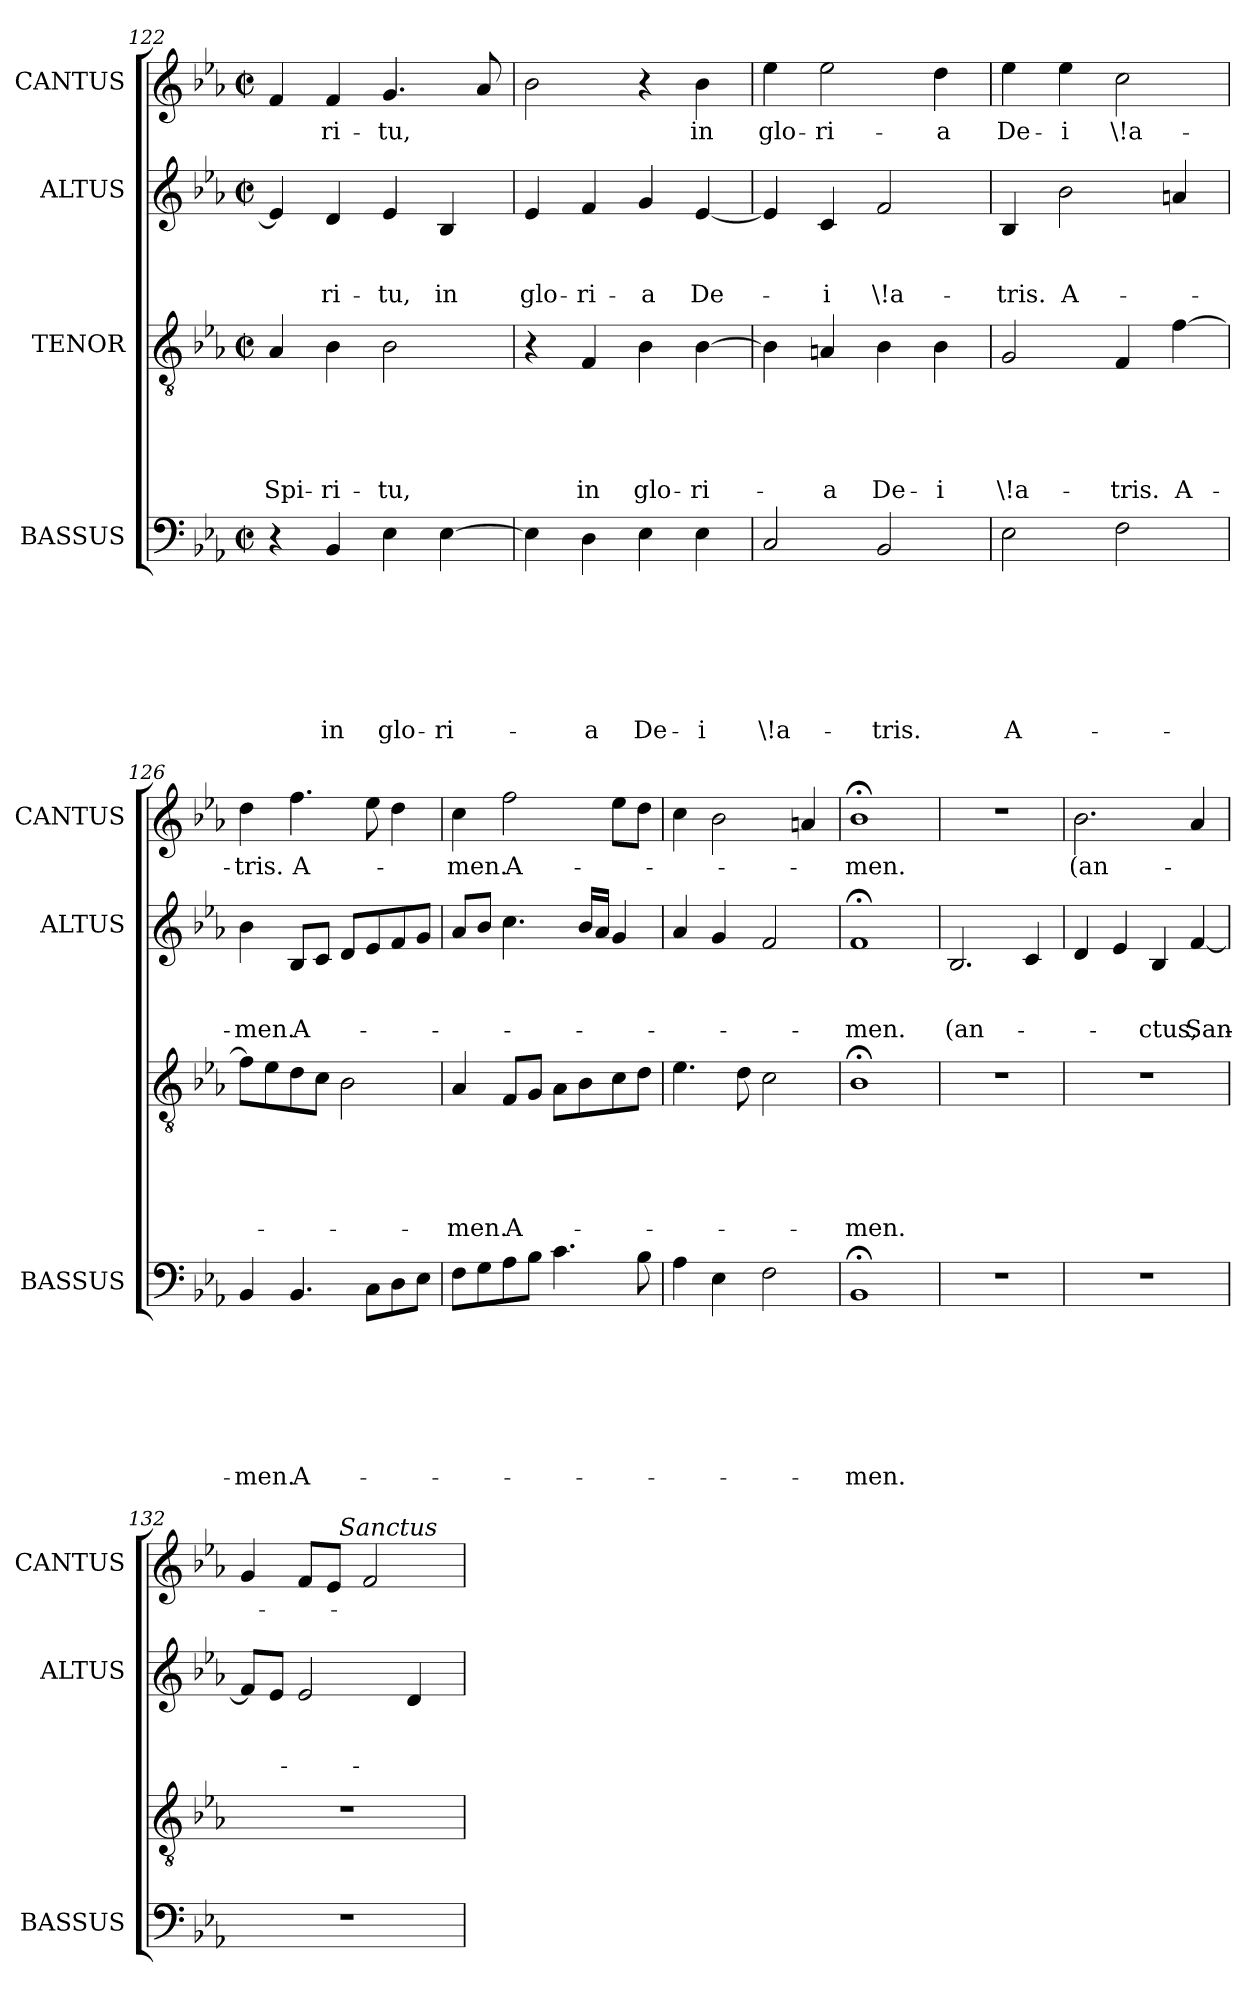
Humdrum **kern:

**kern	**text	**text	**text	**text	**text	**text	**text	**kern	**text	**text	**text	**text	**text	**kern	**text	**text	**text	**kern	**text
*part4	*part4	*part4	*part4	*part4	*part4	*part4	*part4	*part3	*part3	*part3	*part3	*part3	*part3	*part2	*part2	*part2	*part2	*part1	*part1
*staff4	*staff4	*staff4	*staff4	*staff4	*staff4	*staff4	*staff4	*staff3	*staff3	*staff3	*staff3	*staff3	*staff3	*staff2	*staff2	*staff2	*staff2	*staff1	*staff1
*I"BASSUS	*	*	*	*	*	*	*	*I"TENOR	*	*	*	*	*	*I"ALTUS	*	*	*	*I"CANTUS	*
*I'BASSUS	*	*	*	*	*	*	*	*	*	*	*	*	*	*I'ALTUS	*	*	*	*I'CANTUS	*
*clefF4	*	*	*	*	*	*	*	*clefGv2	*	*	*	*	*	*clefG2	*	*	*	*clefG2	*
*k[b-e-a-]	*	*	*	*	*	*	*	*k[b-e-a-]	*	*	*	*	*	*k[b-e-a-]	*	*	*	*k[b-e-a-]	*
*E-:	*	*	*	*	*	*	*	*E-:	*	*	*	*	*	*E-:	*	*	*	*E-:	*
*M2/2	*	*	*	*	*	*	*	*M2/2	*	*	*	*	*	*M2/2	*	*	*	*M2/2	*
*met(c|)	*	*	*	*	*	*	*	*met(c|)	*	*	*	*	*	*met(c|)	*	*	*	*met(c|)	*
=122	=122	=122	=122	=122	=122	=122	=122	=122	=122	=122	=122	=122	=122	=122	=122	=122	=122	=122	=122
!	!	!	!	!	!	!	!	!	!	!	!	!	!LO:LY:b	!	!	!	!	!	!
4r	.	.	.	.	.	.	.	4A-/	.	.	.	.	Spi-	4e-/]	.	.	.	4f/	.
!	!	!	!	!	!	!	!LO:LY:b	!	!	!	!	!	!LO:LY:b	!	!	!	!LO:LY:b	!	!LO:LY:b
4BB-/	.	.	.	.	.	.	in	4B-\	.	.	.	.	-ri-	4d/	.	.	-ri-	4f/	-ri-
!	!	!	!	!	!	!	!LO:LY:b	!	!	!	!	!	!LO:LY:b	!	!	!	!LO:LY:b	!	!LO:LY:b
4E-\	.	.	.	.	.	.	glo-	2B-\	.	.	.	.	-tu,	4e-/	.	.	-tu,	4.g/	-tu,
!	!	!	!	!	!	!	!LO:LY:b	!	!	!	!	!	!	!	!	!	!LO:LY:b	!	!
[>4E-\	.	.	.	.	.	.	-ri-	.	.	.	.	.	.	4B-/	.	.	in	.	.
.	.	.	.	.	.	.	.	.	.	.	.	.	.	.	.	.	.	8a-/	.
=123	=123	=123	=123	=123	=123	=123	=123	=123	=123	=123	=123	=123	=123	=123	=123	=123	=123	=123	=123
!	!	!	!	!	!	!	!	!	!	!	!	!	!	!	!	!	!LO:LY:b	!	!
4E-\]	.	.	.	.	.	.	.	4r	.	.	.	.	.	4e-/	.	.	glo-	2b-\	.
!	!	!	!	!	!	!	!LO:LY:b	!	!	!	!	!	!LO:LY:b	!	!	!	!LO:LY:b	!	!
4D\	.	.	.	.	.	.	-a	4F/	.	.	.	.	in	4f/	.	.	-ri-	.	.
!	!	!	!	!	!	!	!LO:LY:b	!	!	!	!	!	!LO:LY:b	!	!	!	!LO:LY:b	!	!
4E-\	.	.	.	.	.	.	De-	4B-\	.	.	.	.	glo-	4g/	.	.	-a	4r	.
!	!	!	!	!	!	!	!LO:LY:b	!	!	!	!	!	!LO:LY:b	!	!	!	!LO:LY:b	!	!LO:LY:b
4E-\	.	.	.	.	.	.	-i	[>4B-\	.	.	.	.	-ri-	[<4e-/	.	.	De-	4b-\	in
=124	=124	=124	=124	=124	=124	=124	=124	=124	=124	=124	=124	=124	=124	=124	=124	=124	=124	=124	=124
!	!	!	!	!	!	!	!LO:LY:b	!	!	!	!	!	!	!	!	!	!	!	!LO:LY:b
2C/	.	.	.	.	.	.	\!a-	4B-\]	.	.	.	.	.	4e-/]	.	.	.	4ee-\	glo-
!	!	!	!	!	!	!	!	!	!	!	!	!	!LO:LY:b	!	!	!	!LO:LY:b	!	!LO:LY:b
.	.	.	.	.	.	.	.	4An/	.	.	.	.	-a	4c/	.	.	-i	2ee-\	-ri-
!	!	!	!	!	!	!	!LO:LY:b	!	!	!	!	!	!LO:LY:b	!	!	!	!LO:LY:b	!	!
2BB-/	.	.	.	.	.	.	-tris.	4B-\	.	.	.	.	De-	2f/	.	.	\!a-	.	.
!	!	!	!	!	!	!	!	!	!	!	!	!	!LO:LY:b	!	!	!	!	!	!LO:LY:b
.	.	.	.	.	.	.	.	4B-\	.	.	.	.	-i	.	.	.	.	4dd\	-a
!!LO:PB:g=z
=125	=125	=125	=125	=125	=125	=125	=125	=125	=125	=125	=125	=125	=125	=125	=125	=125	=125	=125	=125
!	!	!	!	!	!	!	!LO:LY:b	!	!	!	!	!	!LO:LY:b	!	!	!	!LO:LY:b	!	!LO:LY:b
2E-\	.	.	.	.	.	.	A-	2G/	.	.	.	.	\!a-	4B-/	.	.	-tris.	4ee-\	De-
!	!	!	!	!	!	!	!	!	!	!	!	!	!	!	!	!	!LO:LY:b	!	!LO:LY:b
.	.	.	.	.	.	.	.	.	.	.	.	.	.	2b-\	.	.	A-	4ee-\	-i
!	!	!	!	!	!	!	!	!	!	!	!	!	!LO:LY:b	!	!	!	!	!	!LO:LY:b
2F\	.	.	.	.	.	.	.	4F/	.	.	.	.	-tris.	.	.	.	.	2cc\	\!a-
!	!	!	!	!	!	!	!	!	!	!	!	!	!LO:LY:b	!	!	!	!	!	!
.	.	.	.	.	.	.	.	[>4f\	.	.	.	.	A-	4an/	.	.	.	.	.
=126	=126	=126	=126	=126	=126	=126	=126	=126	=126	=126	=126	=126	=126	=126	=126	=126	=126	=126	=126
!	!	!	!	!	!	!	!LO:LY:b	!	!	!	!	!	!	!	!	!	!LO:LY:b	!	!LO:LY:b
4BB-/	.	.	.	.	.	.	-men.	8f\L]	.	.	.	.	.	4b-\	.	.	-men.	4dd\	-tris.
.	.	.	.	.	.	.	.	8e-\	.	.	.	.	.	.	.	.	.	.	.
!	!	!	!	!	!	!	!LO:LY:b	!	!	!	!	!	!	!	!	!	!LO:LY:b	!	!LO:LY:b
4.BB-/	.	.	.	.	.	.	A-	8d\	.	.	.	.	.	8B-/L	.	.	A-	4.ff\	A-
.	.	.	.	.	.	.	.	8c\J	.	.	.	.	.	8c/J	.	.	.	.	.
.	.	.	.	.	.	.	.	2B-\	.	.	.	.	.	8d/L	.	.	.	.	.
8C\L	.	.	.	.	.	.	.	.	.	.	.	.	.	8e-/	.	.	.	8ee-\	.
8D\	.	.	.	.	.	.	.	.	.	.	.	.	.	8f/	.	.	.	4dd\	.
8E-\J	.	.	.	.	.	.	.	.	.	.	.	.	.	8g/J	.	.	.	.	.
=127	=127	=127	=127	=127	=127	=127	=127	=127	=127	=127	=127	=127	=127	=127	=127	=127	=127	=127	=127
!	!	!	!	!	!	!	!	!	!	!	!	!	!LO:LY:b	!	!	!	!	!	!LO:LY:b
8F\L	.	.	.	.	.	.	.	4A-/	.	.	.	.	-men.	8a-/L	.	.	.	4cc\	-men.
8G\	.	.	.	.	.	.	.	.	.	.	.	.	.	8b-/J	.	.	.	.	.
!	!	!	!	!	!	!	!	!	!	!	!	!	!LO:LY:b	!	!	!	!	!	!LO:LY:b
8A-\	.	.	.	.	.	.	.	8F/L	.	.	.	.	A-	4.cc\	.	.	.	2ff\	A-
8B-\J	.	.	.	.	.	.	.	8G/J	.	.	.	.	.	.	.	.	.	.	.
4.c\	.	.	.	.	.	.	.	8A-\L	.	.	.	.	.	.	.	.	.	.	.
.	.	.	.	.	.	.	.	8B-\	.	.	.	.	.	16b-/LL	.	.	.	.	.
.	.	.	.	.	.	.	.	.	.	.	.	.	.	16a-/JJ	.	.	.	.	.
.	.	.	.	.	.	.	.	8c\	.	.	.	.	.	4g/	.	.	.	8ee-\L	.
8B-\	.	.	.	.	.	.	.	8d\J	.	.	.	.	.	.	.	.	.	8dd\J	.
=128	=128	=128	=128	=128	=128	=128	=128	=128	=128	=128	=128	=128	=128	=128	=128	=128	=128	=128	=128
4A-\	.	.	.	.	.	.	.	4.e-\	.	.	.	.	.	4a-/	.	.	.	4cc\	.
4E-\	.	.	.	.	.	.	.	.	.	.	.	.	.	4g/	.	.	.	2b-\	.
.	.	.	.	.	.	.	.	8d\	.	.	.	.	.	.	.	.	.	.	.
2F\	.	.	.	.	.	.	.	2c\	.	.	.	.	.	2f/	.	.	.	.	.
.	.	.	.	.	.	.	.	.	.	.	.	.	.	.	.	.	.	4an/	.
=129	=129	=129	=129	=129	=129	=129	=129	=129	=129	=129	=129	=129	=129	=129	=129	=129	=129	=129	=129
!	!	!	!	!	!	!	!LO:LY:b	!	!	!	!	!	!LO:LY:b	!	!	!	!LO:LY:b	!	!LO:LY:b
1BB-;	.	.	.	.	.	.	-men.	1B-;<	.	.	.	.	-men.	1f;	.	.	-men.	1b-;<	-men.
!!LO:LB:g=z
=130!	=130!	=130!	=130!	=130!	=130!	=130!	=130!	=130!	=130!	=130!	=130!	=130!	=130!	=130!	=130!	=130!	=130!	=130!	=130!
!	!	!	!	!	!	!	!	!	!	!	!	!	!	!	!	!	!LO:LY:b	!	!
1r	.	.	.	.	.	.	.	1r	.	.	.	.	.	2.B-/	.	.	(an-	1r	.
.	.	.	.	.	.	.	.	.	.	.	.	.	.	4c/	.	.	.	.	.
=131	=131	=131	=131	=131	=131	=131	=131	=131	=131	=131	=131	=131	=131	=131	=131	=131	=131	=131	=131
!	!	!	!	!	!	!	!	!	!	!	!	!	!	!	!	!	!	!	!LO:LY:b
1r	.	.	.	.	.	.	.	1r	.	.	.	.	.	4d/	.	.	.	2.b-\	(an-
.	.	.	.	.	.	.	.	.	.	.	.	.	.	4e-/	.	.	.	.	.
!	!	!	!	!	!	!	!	!	!	!	!	!	!	!	!	!	!LO:LY:b	!	!
.	.	.	.	.	.	.	.	.	.	.	.	.	.	4B-/	.	.	-ctus,	.	.
!	!	!	!	!	!	!	!	!	!	!	!	!	!	!	!	!	!LO:LY:b	!	!
.	.	.	.	.	.	.	.	.	.	.	.	.	.	[<4f/	.	.	San-	4a-/	.
=132	=132	=132	=132	=132	=132	=132	=132	=132	=132	=132	=132	=132	=132	=132	=132	=132	=132	=132	=132
*	*	*	*	*	*	*	*	*	*	*	*	*	*	*	*	*	*	*^	*
1r	.	.	.	.	.	.	.	1r	.	.	.	.	.	8f/L]	.	.	.	4g/	4ryy	.
.	.	.	.	.	.	.	.	.	.	.	.	.	.	8e-/J	.	.	.	.	.	.
.	.	.	.	.	.	.	.	.	.	.	.	.	.	2e-/	.	.	.	8f/L	8ryy	.
.	.	.	.	.	.	.	.	.	.	.	.	.	.	.	.	.	.	8e-/J	32ryy	.
!	!	!	!	!	!	!	!	!	!	!	!	!	!	!	!	!	!	!	!LO:TX:a:i:t=Sanctus	!
.	.	.	.	.	.	.	.	.	.	.	.	.	.	.	.	.	.	.	2ryy	.
.	.	.	.	.	.	.	.	.	.	.	.	.	.	.	.	.	.	2f/	.	.
.	.	.	.	.	.	.	.	.	.	.	.	.	.	4d/	.	.	.	.	.	.
.	.	.	.	.	.	.	.	.	.	.	.	.	.	.	.	.	.	.	16.ryy	.
*	*	*	*	*	*	*	*	*	*	*	*	*	*	*	*	*	*	*v	*v	*
=	=	=	=	=	=	=	=	=	=	=	=	=	=	=	=	=	=	=	=
*-	*-	*-	*-	*-	*-	*-	*-	*-	*-	*-	*-	*-	*-	*-	*-	*-	*-	*-	*-
